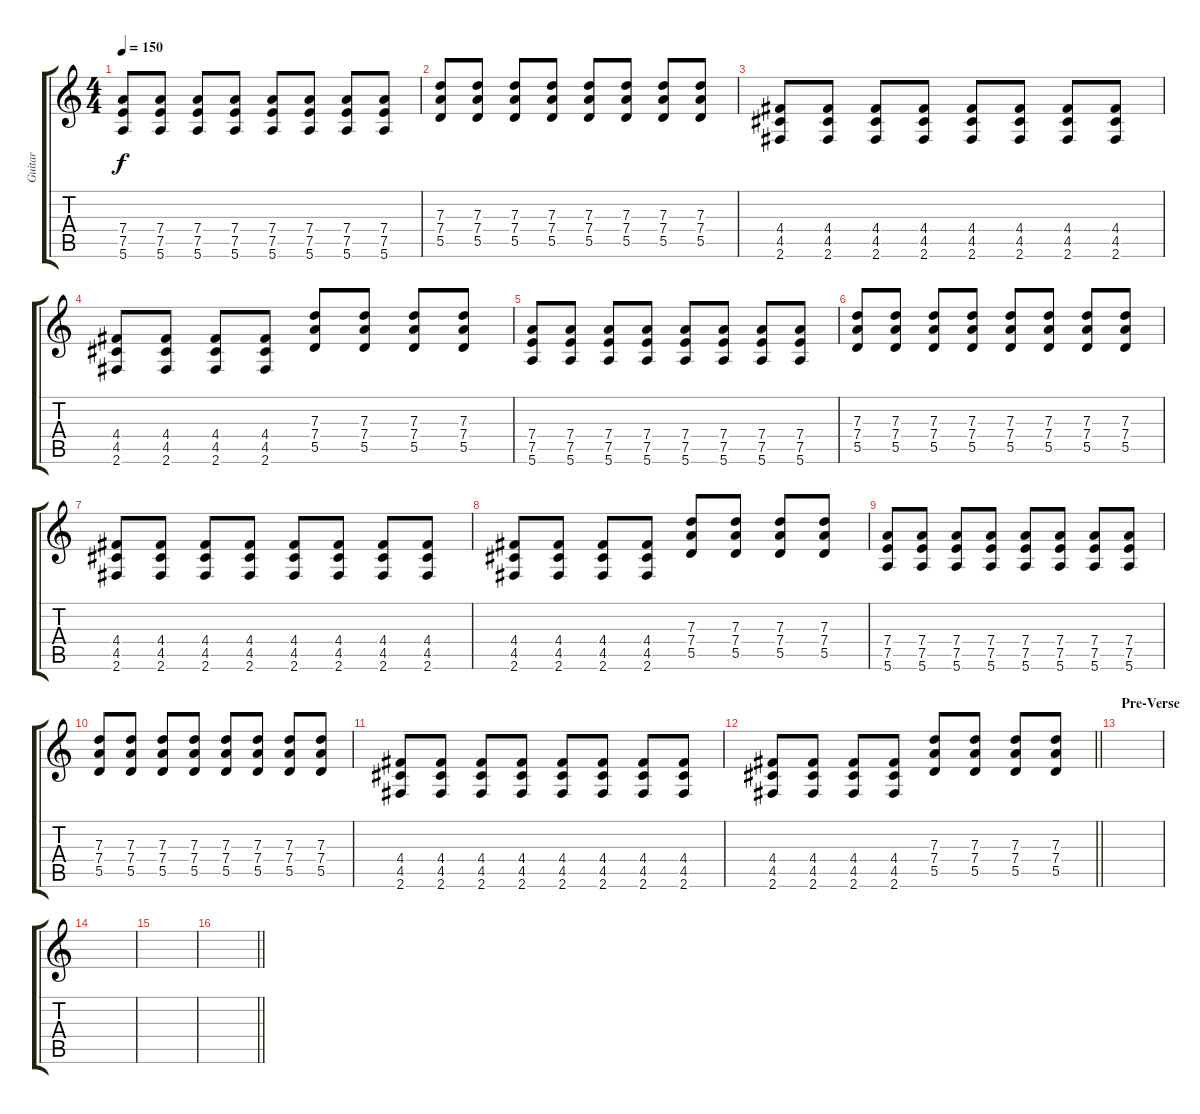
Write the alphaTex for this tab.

\track ("Guitar" "Guitar") {instrument distortionguitar}
\staff {score tabs}
\tuning (E4 B3 G3 D3 A2 E2) {hide}
\ts (4 4)
\tempo 150
\clef g2
\ks c
(7.4 7.5 5.6).8{dy f} (7.4 7.5 5.6).8 (7.4 7.5 5.6).8 (7.4 7.5 5.6).8 (7.4 7.5 5.6).8 (7.4 7.5 5.6).8 (7.4 7.5 5.6).8 (7.4 7.5 5.6).8 |
(7.3 7.4 5.5).8 (7.3 7.4 5.5).8 (7.3 7.4 5.5).8 (7.3 7.4 5.5).8 (7.3 7.4 5.5).8 (7.3 7.4 5.5).8 (7.3 7.4 5.5).8 (7.3 7.4 5.5).8 |
(4.4 4.5 2.6).8 (4.4 4.5 2.6).8 (4.4 4.5 2.6).8 (4.4 4.5 2.6).8 (4.4 4.5 2.6).8 (4.4 4.5 2.6).8 (4.4 4.5 2.6).8 (4.4 4.5 2.6).8 |
(4.4 4.5 2.6).8 (4.4 4.5 2.6).8 (4.4 4.5 2.6).8 (4.4 4.5 2.6).8 (7.3 7.4 5.5).8 (7.3 7.4 5.5).8 (7.3 7.4 5.5).8 (7.3 7.4 5.5).8 |
(7.4 7.5 5.6).8 (7.4 7.5 5.6).8 (7.4 7.5 5.6).8 (7.4 7.5 5.6).8 (7.4 7.5 5.6).8 (7.4 7.5 5.6).8 (7.4 7.5 5.6).8 (7.4 7.5 5.6).8 |
(7.3 7.4 5.5).8 (7.3 7.4 5.5).8 (7.3 7.4 5.5).8 (7.3 7.4 5.5).8 (7.3 7.4 5.5).8 (7.3 7.4 5.5).8 (7.3 7.4 5.5).8 (7.3 7.4 5.5).8 |
(4.4 4.5 2.6).8 (4.4 4.5 2.6).8 (4.4 4.5 2.6).8 (4.4 4.5 2.6).8 (4.4 4.5 2.6).8 (4.4 4.5 2.6).8 (4.4 4.5 2.6).8 (4.4 4.5 2.6).8 |
(4.4 4.5 2.6).8 (4.4 4.5 2.6).8 (4.4 4.5 2.6).8 (4.4 4.5 2.6).8 (7.3 7.4 5.5).8 (7.3 7.4 5.5).8 (7.3 7.4 5.5).8 (7.3 7.4 5.5).8 |
(7.4 7.5 5.6).8 (7.4 7.5 5.6).8 (7.4 7.5 5.6).8 (7.4 7.5 5.6).8 (7.4 7.5 5.6).8 (7.4 7.5 5.6).8 (7.4 7.5 5.6).8 (7.4 7.5 5.6).8 |
(7.3 7.4 5.5).8 (7.3 7.4 5.5).8 (7.3 7.4 5.5).8 (7.3 7.4 5.5).8 (7.3 7.4 5.5).8 (7.3 7.4 5.5).8 (7.3 7.4 5.5).8 (7.3 7.4 5.5).8 |
(4.4 4.5 2.6).8 (4.4 4.5 2.6).8 (4.4 4.5 2.6).8 (4.4 4.5 2.6).8 (4.4 4.5 2.6).8 (4.4 4.5 2.6).8 (4.4 4.5 2.6).8 (4.4 4.5 2.6).8 |
\barLineRight lightlight
(4.4 4.5 2.6).8 (4.4 4.5 2.6).8 (4.4 4.5 2.6).8 (4.4 4.5 2.6).8 (7.3 7.4 5.5).8 (7.3 7.4 5.5).8 (7.3 7.4 5.5).8 (7.3 7.4 5.5).8 |
\section ("" "Pre-Verse")
|
|
|
\barLineRight lightlight
